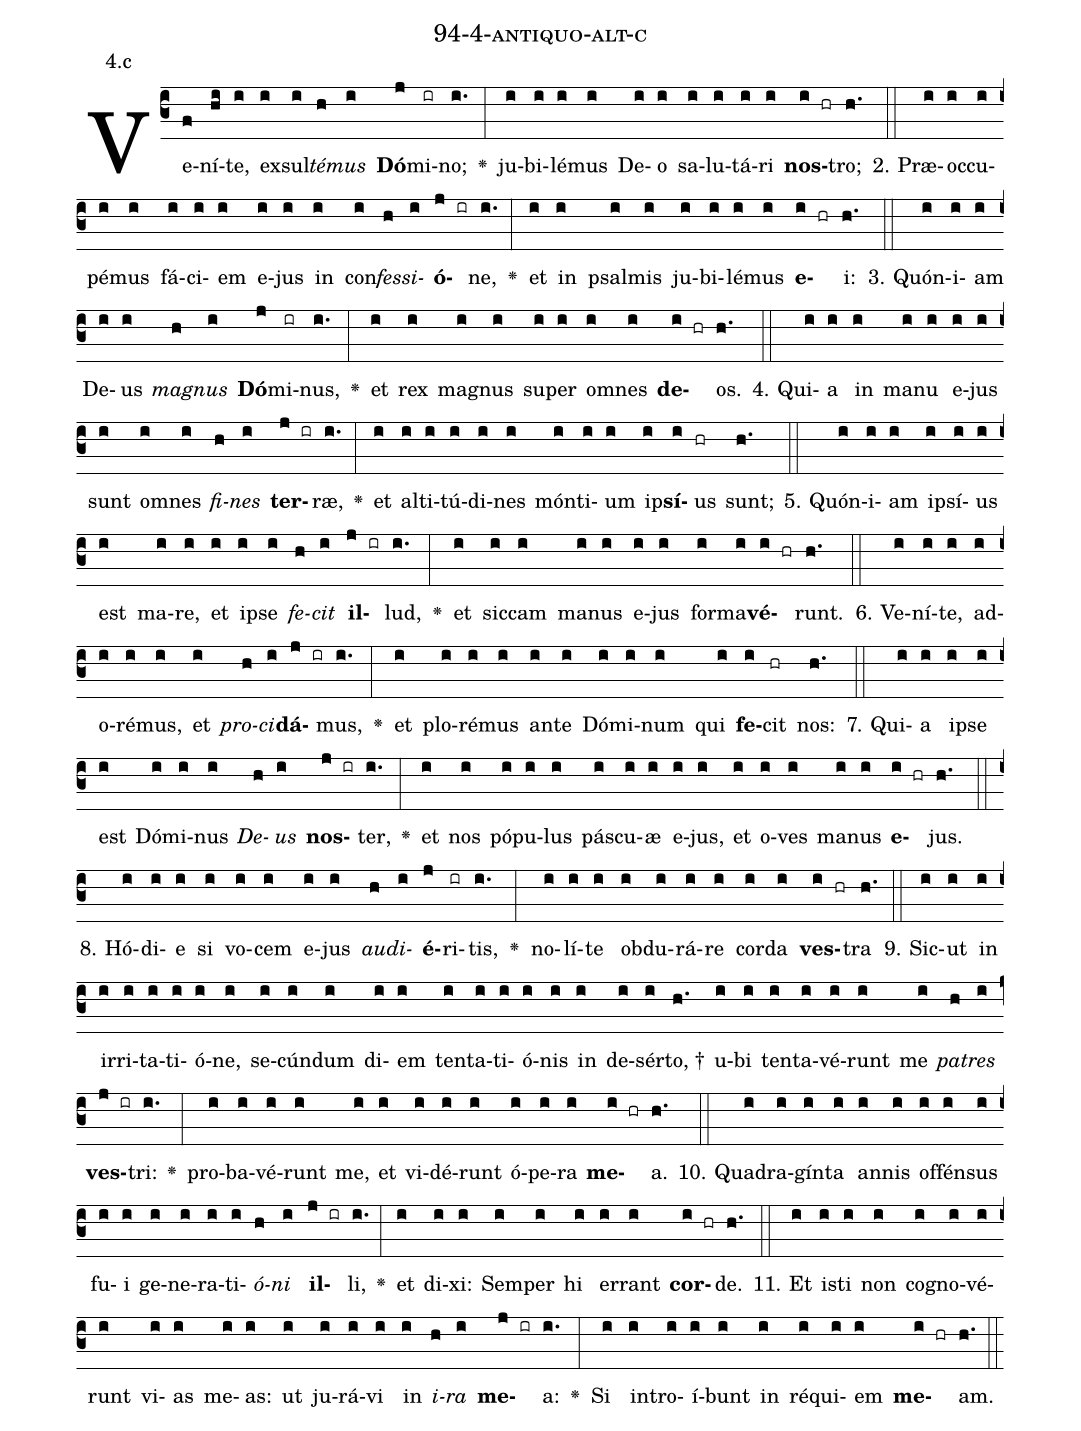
name: 94-4-antiquo-alt-c;
annotation: 4.c;
%%
(c3)Ve(f)ní(hi)te,(i) ex(i)sul(i)<i>té</i>(h)<i>mus</i>(i) <b>Dó</b>(j)mi(ir)no;(i.) <v>\greheightstar</v>(:) ju(i)bi(i)lé(i)mus(i) De(i)o(i) sa(i)lu(i)tá(i)ri(i) <b>nos</b>(i hr)tro;(h.) (::)
2. Præ(i)oc(i)cu(i)pé(i)mus(i) fá(i)ci(i)em(i) e(i)jus(i) in(i) con(i)<i>fes</i>(h)<i>si</i>(i)<b>ó</b>(j ir)ne,(i.) <v>\greheightstar</v>(:) et(i) in(i) psal(i)mis(i) ju(i)bi(i)lé(i)mus(i) <b>e</b>(i hr)i:(h.) (::)
3. Quón(i)i(i)am(i) De(i)us(i) <i>ma</i>(h)<i>gnus</i>(i) <b>Dó</b>(j)mi(ir)nus,(i.) <v>\greheightstar</v>(:) et(i) rex(i) ma(i)gnus(i) su(i)per(i) om(i)nes(i) <b>de</b>(i hr)os.(h.) (::)
4. Qui(i)a(i) in(i) ma(i)nu(i) e(i)jus(i) sunt(i) om(i)nes(i) <i>fi</i>(h)<i>nes</i>(i) <b>ter</b>(j ir)ræ,(i.) <v>\greheightstar</v>(:) et(i) al(i)ti(i)tú(i)di(i)nes(i) món(i)ti(i)um(i) ip(i)<b>sí</b>(i)us(hr) sunt;(h.) (::)
5. Quón(i)i(i)am(i) ip(i)sí(i)us(i) est(i) ma(i)re,(i) et(i) ip(i)se(i) <i>fe</i>(h)<i>cit</i>(i) <b>il</b>(j ir)lud,(i.) <v>\greheightstar</v>(:) et(i) sic(i)cam(i) ma(i)nus(i) e(i)jus(i) for(i)ma(i)<b>vé</b>(i hr)runt.(h.) (::)
6. Ve(i)ní(i)te,(i) ad(i)o(i)ré(i)mus,(i) et(i) <i>pro</i>(h)<i>ci</i>(i)<b>dá</b>(j ir)mus,(i.) <v>\greheightstar</v>(:) et(i) plo(i)ré(i)mus(i) an(i)te(i) Dó(i)mi(i)num(i) qui(i) <b>fe</b>(i)cit(hr) nos:(h.) (::)
7. Qui(i)a(i) ip(i)se(i) est(i) Dó(i)mi(i)nus(i) <i>De</i>(h)<i>us</i>(i) <b>nos</b>(j ir)ter,(i.) <v>\greheightstar</v>(:) et(i) nos(i) pó(i)pu(i)lus(i) pás(i)cu(i)æ(i) e(i)jus,(i) et(i) o(i)ves(i) ma(i)nus(i) <b>e</b>(i hr)jus.(h.) (::)
8. Hó(i)di(i)e(i) si(i) vo(i)cem(i) e(i)jus(i) <i>au</i>(h)<i>di</i>(i)<b>é</b>(j)ri(ir)tis,(i.) <v>\greheightstar</v>(:) no(i)lí(i)te(i) ob(i)du(i)rá(i)re(i) cor(i)da(i) <b>ves</b>(i hr)tra(h.) (::)
9. Sic(i)ut(i) in(i) ir(i)ri(i)ta(i)ti(i)ó(i)ne,(i) se(i)cún(i)dum(i) di(i)em(i) ten(i)ta(i)ti(i)ó(i)nis(i) in(i) de(i)sér(i)to, †(h.) u(i)bi(i) ten(i)ta(i)vé(i)runt(i) me(i) <i>pa</i>(h)<i>tres</i>(i) <b>ves</b>(j ir)tri:(i.) <v>\greheightstar</v>(:) pro(i)ba(i)vé(i)runt(i) me,(i) et(i) vi(i)dé(i)runt(i) ó(i)pe(i)ra(i) <b>me</b>(i hr)a.(h.) (::)
10. Qua(i)dra(i)gín(i)ta(i) an(i)nis(i) of(i)fén(i)sus(i) fu(i)i(i) ge(i)ne(i)ra(i)ti(i)<i>ó</i>(h)<i>ni</i>(i) <b>il</b>(j ir)li,(i.) <v>\greheightstar</v>(:) et(i) di(i)xi:(i) Sem(i)per(i) hi(i) er(i)rant(i) <b>cor</b>(i hr)de.(h.) (::)
11. Et(i) is(i)ti(i) non(i) co(i)gno(i)vé(i)runt(i) vi(i)as(i) me(i)as:(i) ut(i) ju(i)rá(i)vi(i) in(i) <i>i</i>(h)<i>ra</i>(i) <b>me</b>(j ir)a:(i.) <v>\greheightstar</v>(:) Si(i) in(i)tro(i)í(i)bunt(i) in(i) ré(i)qui(i)em(i) <b>me</b>(i hr)am.(h.) (::)
